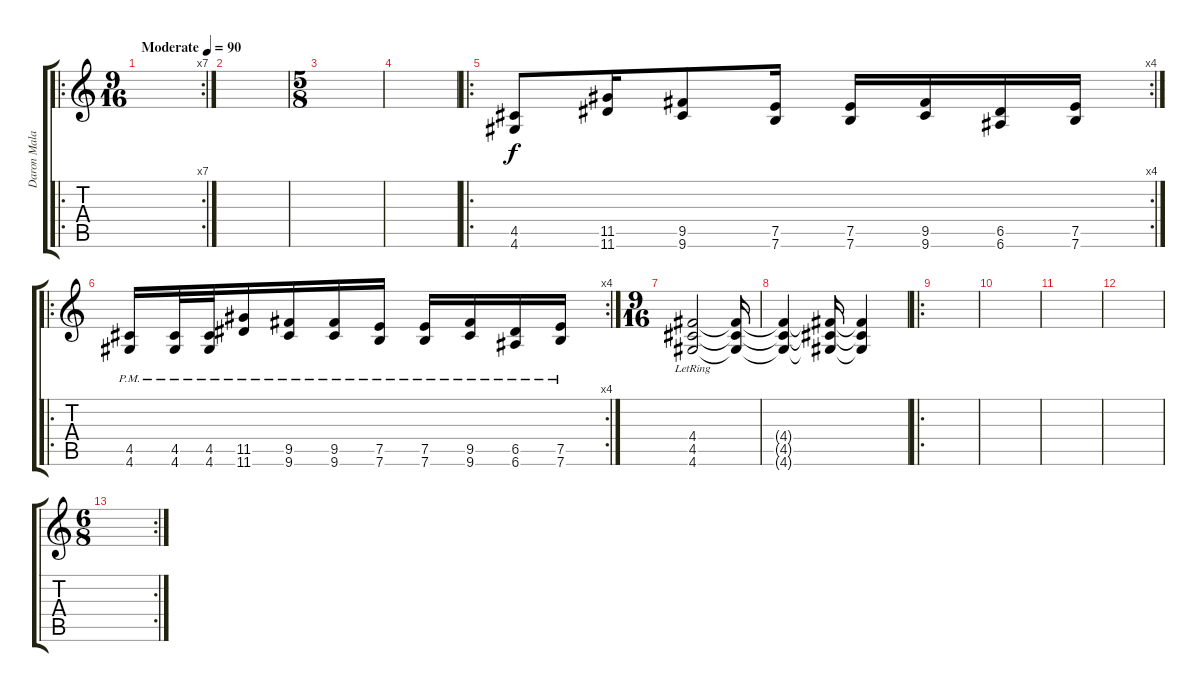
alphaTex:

\track ("Daron Malakian" "Daron Mala") {instrument distortionguitar}
\staff {score tabs}
\tuning (E4 B3 G3 D3 A2 E2) {hide}
\ro
\rc 7
\ts (9 16)
\tempo (90 "Moderate")
\clef g2
\ks c
|
|
\ts (5 8)
|
|
\ro
\rc 4
(4.5 4.6).8 (11.5 11.6).16 (9.5 9.6).8 (7.5 7.6).16 (7.5 7.6).16 (9.5 9.6).16 (6.5 6.6).16 (7.5 7.6).16 |
\ro
\rc 4
(4.5 4.6{pm}).16 (4.5 4.6{pm}).32 (4.5 4.6{pm}).32 (11.5 11.6{pm}).16 (9.5 9.6{pm}).16 (9.5 9.6{pm}).16 (7.5 7.6{pm}).16 (7.5 7.6{pm}).16 (9.5 9.6{pm}).16 (6.5 6.6{pm}).16 (7.5 7.6{pm}).16 |
\ts (9 16)
(4.4{lr} 4.5{lr} 4.6{lr}).2 (4.4{t} 4.5{t} 4.6{t}).16 |
(4.4{t} 4.5{t} 4.6{t}).4 (4.4{t} 4.5{t} 4.6{t}).16 (4.4{t} 4.5{t} 4.6{t}).4 |
\ro
|
|
|
|
\rc 2
\ts (6 8)
